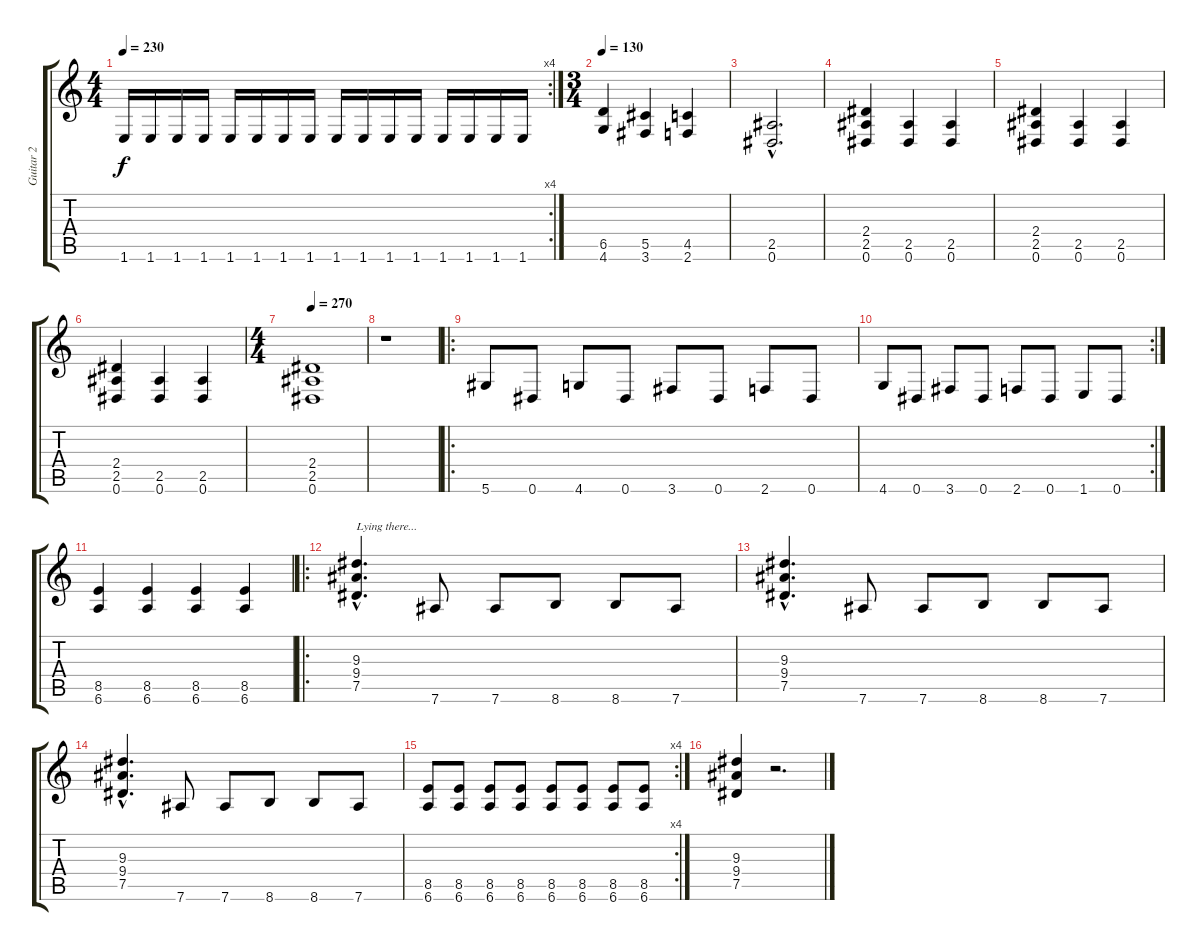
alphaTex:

\track ("Guitar 2" "Guitar 2") {instrument distortionguitar}
\staff {score tabs}
\tuning (Eb4 Bb3 Gb3 Db3 Ab2 Eb2) {hide}
\rc 4
\ts (4 4)
\tempo 230
\clef g2
\ks c
1.6.16{dy f} 1.6.16 1.6.16 1.6.16 1.6.16 1.6.16 1.6.16 1.6.16 1.6.16 1.6.16 1.6.16 1.6.16 1.6.16 1.6.16 1.6.16 1.6.16 |
\ts (3 4)
\tempo 130
(6.5 4.6).4 (5.5 3.6).4 (4.5 2.6).4 |
(2.5{hac} 0.6{hac}).2{d} |
(2.4 2.5 0.6).4 (2.5 0.6).4 (2.5 0.6).4 |
(2.4 2.5 0.6).4 (2.5 0.6).4 (2.5 0.6).4 |
(2.4 2.5 0.6).4 (2.5 0.6).4 (2.5 0.6).4 |
\ts (4 4)
\tempo 270
(2.4 2.5 0.6).1 |
r.1 |
\ro
5.6.8 0.6.8 4.6.8 0.6.8 3.6.8 0.6.8 2.6.8 0.6.8 |
\rc 2
4.6.8 0.6.8 3.6.8 0.6.8 2.6.8 0.6.8 1.6.8 0.6.8 |
(8.5 6.6).4 (8.5 6.6).4 (8.5 6.6).4 (8.5 6.6).4 |
\ro
(9.3{hac} 9.4{hac} 7.5{hac}).4{d txt "Lying there..."} 7.6.8 7.6.8 8.6.8 8.6.8 7.6.8 |
(9.3{hac} 9.4{hac} 7.5{hac}).4{d} 7.6.8 7.6.8 8.6.8 8.6.8 7.6.8 |
(9.3{hac} 9.4{hac} 7.5{hac}).4{d} 7.6.8 7.6.8 8.6.8 8.6.8 7.6.8 |
\rc 4
(8.5 6.6).8 (8.5 6.6).8 (8.5 6.6).8 (8.5 6.6).8 (8.5 6.6).8 (8.5 6.6).8 (8.5 6.6).8 (8.5 6.6).8 |
(9.3 9.4 7.5).4 r.2{d}
